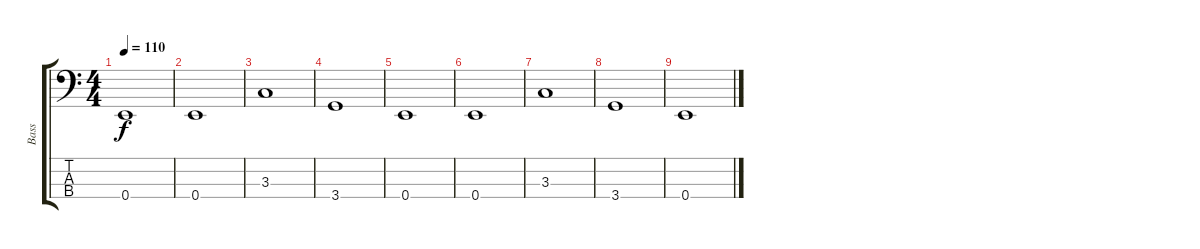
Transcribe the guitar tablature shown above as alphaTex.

\track ("Bass" "Bass") {instrument electricbasspick}
\staff {score tabs}
\tuning (G2 D2 A1 E1) {hide}
\ts (4 4)
\tempo 110
\clef f4
\ks c
0.4.1{dy f} |
0.4.1 |
3.3.1 |
3.4.1 |
0.4.1 |
0.4.1 |
3.3.1 |
3.4.1 |
0.4.1
